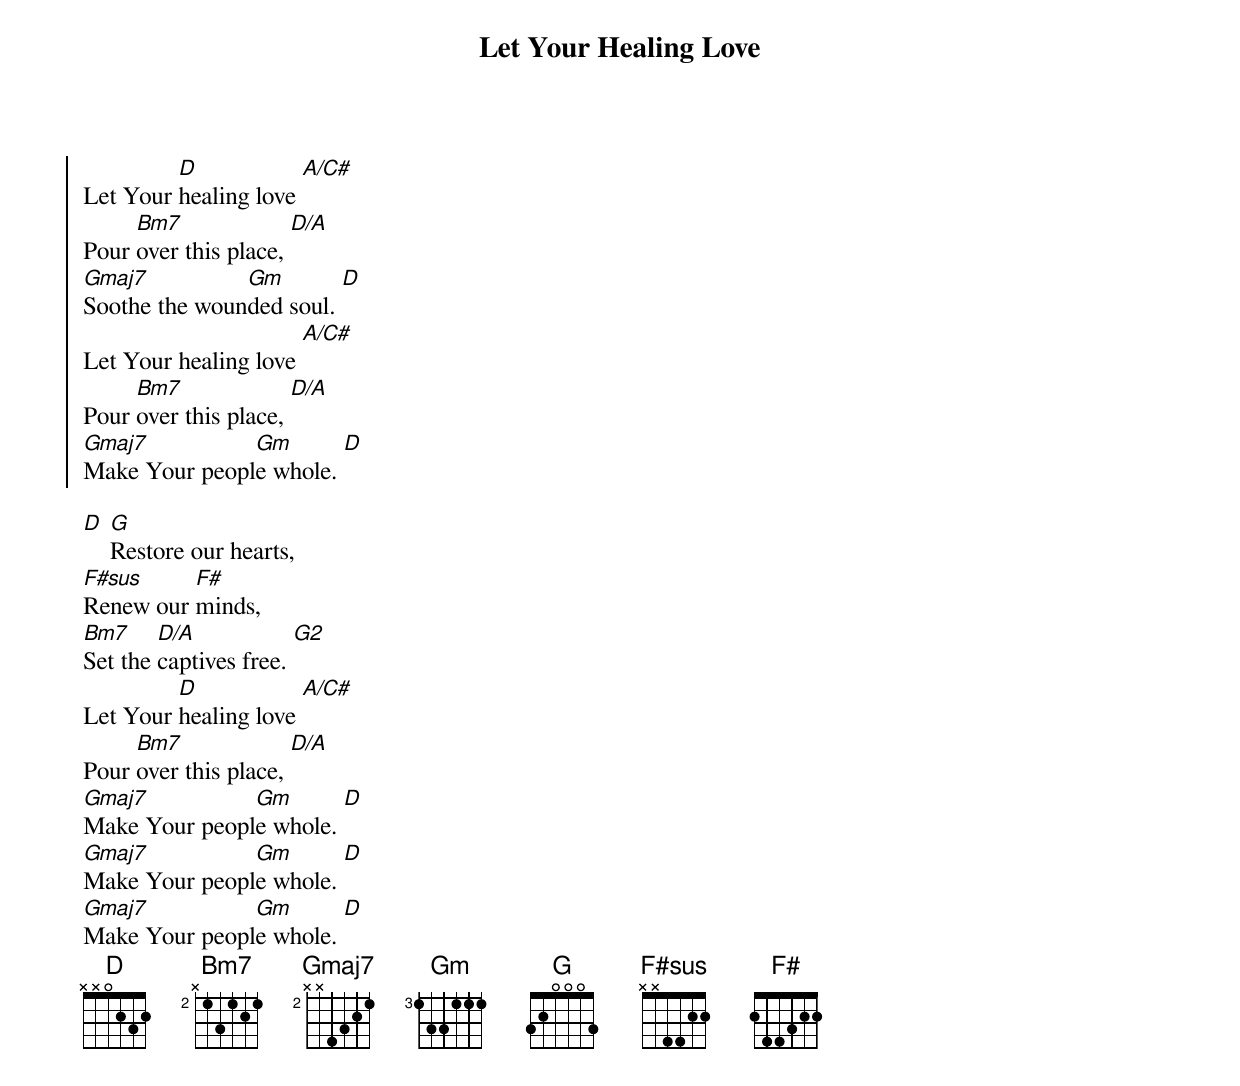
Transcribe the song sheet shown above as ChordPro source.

{title: Let Your Healing Love}
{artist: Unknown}
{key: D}

{start_of_chorus}
Let Your [D]healing love [A/C#]
Pour [Bm7]over this place, [D/A]
[Gmaj7]Soothe the woun[Gm]ded soul. [D]
Let Your healing love [A/C#]
Pour [Bm7]over this place, [D/A]
[Gmaj7]Make Your peopl[Gm]e whole. [D]
{end_of_chorus}

{start_of_bridge}
[D] [G]Restore our hearts,
[F#sus]Renew our [F#]minds,
[Bm7]Set the [D/A]captives free. [G2]
Let Your [D]healing love [A/C#]
Pour [Bm7]over this place, [D/A]
[Gmaj7]Make Your peopl[Gm]e whole. [D]
[Gmaj7]Make Your peopl[Gm]e whole. [D]
[Gmaj7]Make Your peopl[Gm]e whole. [D]
{end_of_bridge}
